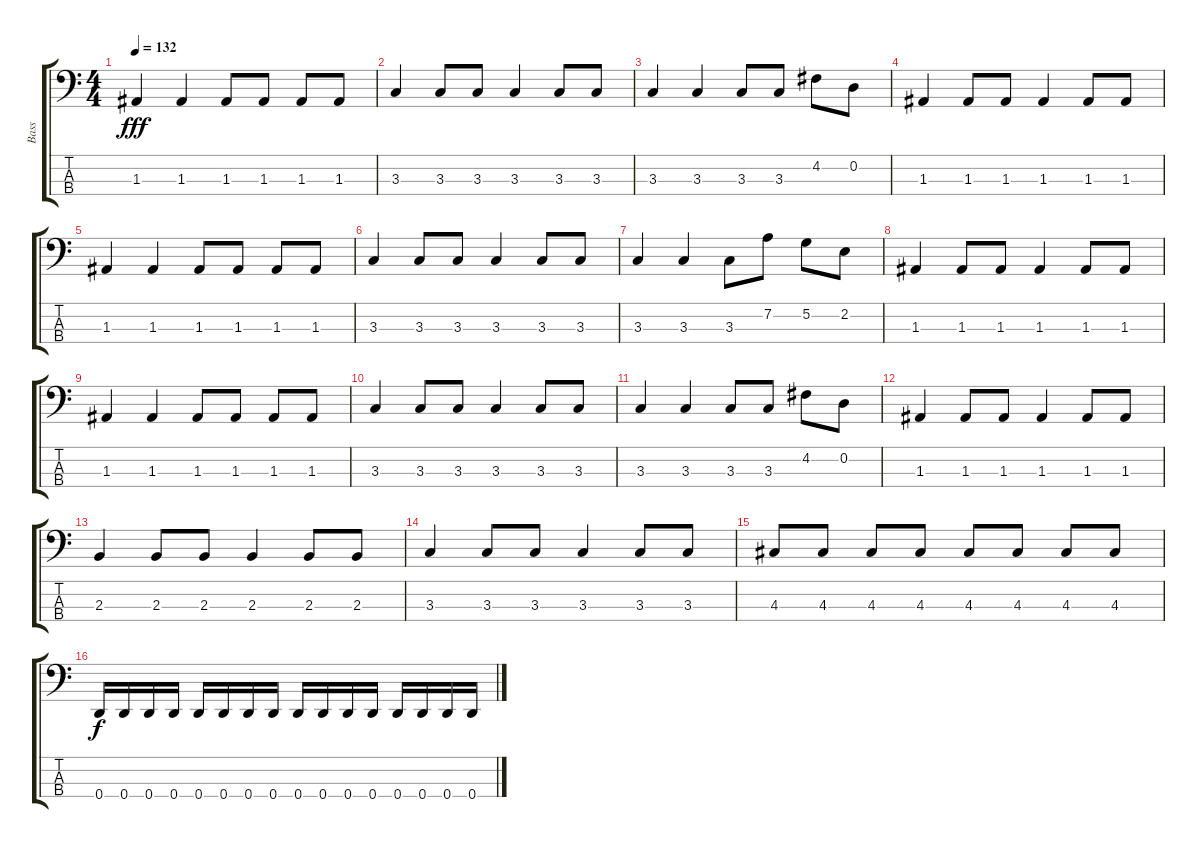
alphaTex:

\track ("Bass" "Bass") {instrument electricbasspick}
\staff {score tabs}
\tuning (G2 D2 A1 D1) {hide}
\ts (4 4)
\tempo 132
\clef f4
\ks c
1.3.4{dy fff} 1.3.4 1.3.8 1.3.8 1.3.8 1.3.8 |
3.3.4 3.3.8 3.3.8 3.3.4 3.3.8 3.3.8 |
3.3.4 3.3.4 3.3.8 3.3.8 4.2.8 0.2.8 |
1.3.4 1.3.8 1.3.8 1.3.4 1.3.8 1.3.8 |
1.3.4 1.3.4 1.3.8 1.3.8 1.3.8 1.3.8 |
3.3.4 3.3.8 3.3.8 3.3.4 3.3.8 3.3.8 |
3.3.4 3.3.4 3.3.8 7.2.8 5.2.8 2.2.8 |
1.3.4 1.3.8 1.3.8 1.3.4 1.3.8 1.3.8 |
1.3.4 1.3.4 1.3.8 1.3.8 1.3.8 1.3.8 |
3.3.4 3.3.8 3.3.8 3.3.4 3.3.8 3.3.8 |
3.3.4 3.3.4 3.3.8 3.3.8 4.2.8 0.2.8 |
1.3.4 1.3.8 1.3.8 1.3.4 1.3.8 1.3.8 |
2.3.4 2.3.8 2.3.8 2.3.4 2.3.8 2.3.8 |
3.3.4 3.3.8 3.3.8 3.3.4 3.3.8 3.3.8 |
4.3.8 4.3.8 4.3.8 4.3.8 4.3.8 4.3.8 4.3.8 4.3.8 |
0.4.16{dy f} 0.4.16 0.4.16 0.4.16 0.4.16 0.4.16 0.4.16 0.4.16 0.4.16 0.4.16 0.4.16 0.4.16 0.4.16 0.4.16 0.4.16 0.4.16
